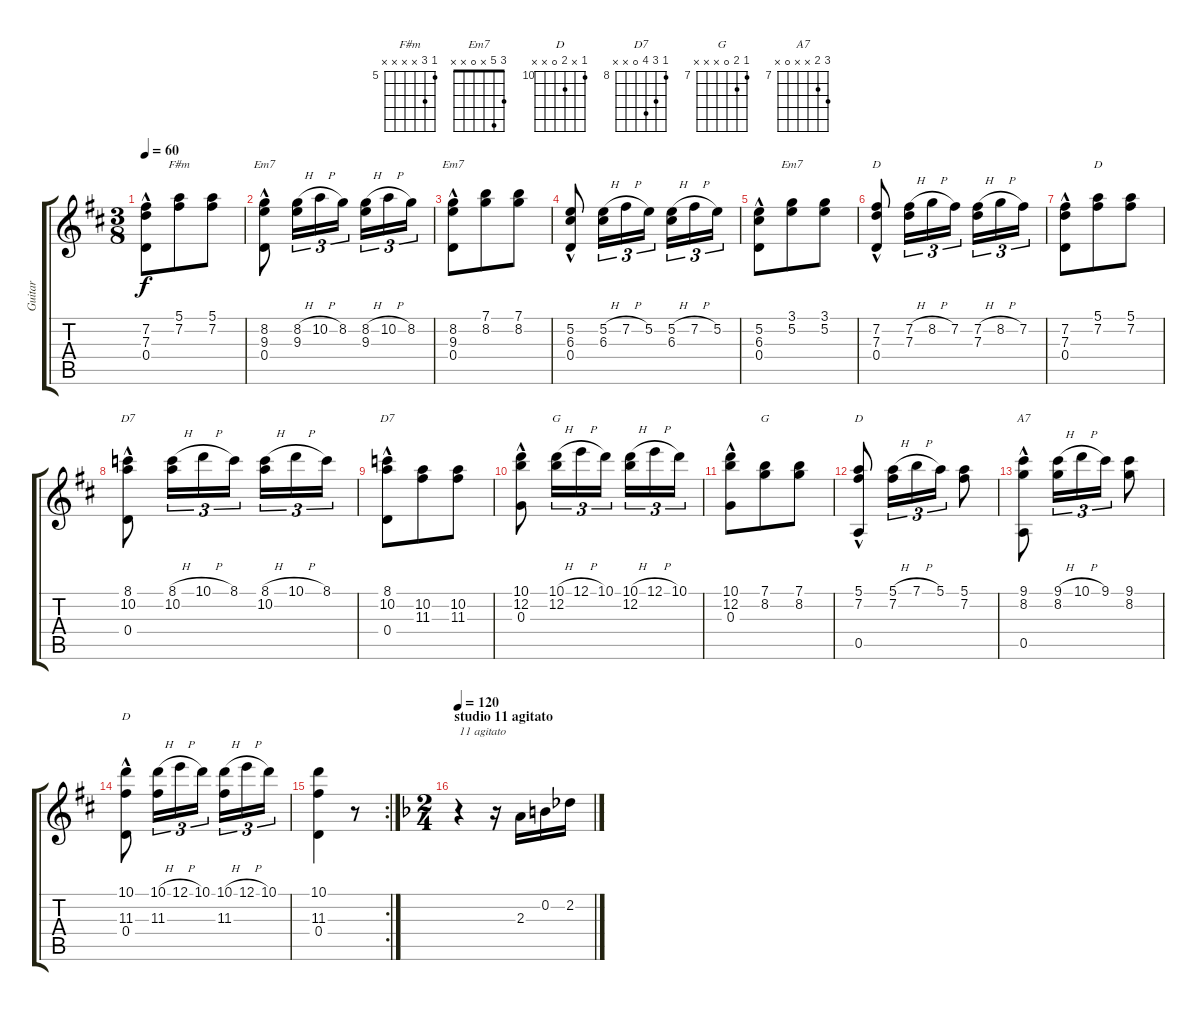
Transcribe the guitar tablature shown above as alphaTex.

\track ("Guitar" "Guitar") {instrument acousticguitarnylon}
\staff {score tabs}
\tuning (E4 B3 G3 D3 A2 E2) {hide}
\chord ("F#m" 5 7 x x x x) {firstfret 5}
\chord ("Em7" x 8 9 0 x x) {firstfret 8}
\chord ("Em7" 7 8 9 0 x x) {firstfret 7}
\chord ("Em7" 3 5 x 0 x x)
\chord ("D" x 7 7 0 x x) {firstfret 7 barre 7}
\chord ("D" 5 7 7 x x x) {firstfret 5}
\chord ("D7" 8 10 x 0 x x) {firstfret 8}
\chord ("D7" 8 10 11 0 x x) {firstfret 8}
\chord ("G" 10 12 0 x x x) {firstfret 10}
\chord ("G" 7 8 0 x x x) {firstfret 7}
\chord ("D" 5 7 7 x x x) {firstfret 4}
\chord ("A7" 9 8 x x 0 x) {firstfret 7}
\chord ("D" 10 x 11 0 x x) {firstfret 10}
\ts (3 8)
\tempo 60
\clef g2
\ks d
(7.2 7.3 0.4{hac}).8{dy f} (5.1 7.2).8{ch "F#m"} (5.1 7.2).8 |
(8.2 9.3 0.4{hac}).8{ch "Em7"} (8.2{h} 9.3).16{tu (3 2)} 10.2{h}.16{tu (3 2)} 8.2.16{tu (3 2)} (8.2{h} 9.3).16{tu (3 2)} 10.2{h}.16{tu (3 2)} 8.2.16{tu (3 2)} |
(8.2 9.3 0.4{hac}).8{ch "Em7"} (7.1 8.2).8 (7.1 8.2).8 |
(5.2 6.3 0.4{hac}).8 (5.2{h} 6.3).16{tu (3 2)} 7.2{h}.16{tu (3 2)} 5.2.16{tu (3 2)} (5.2{h} 6.3).16{tu (3 2)} 7.2{h}.16{tu (3 2)} 5.2.16{tu (3 2)} |
(5.2 6.3 0.4{hac}).8 (3.1 5.2).8{ch "Em7"} (3.1 5.2).8 |
(7.2 7.3 0.4{hac}).8{ch "D"} (7.2{h} 7.3).16{tu (3 2)} 8.2{h}.16{tu (3 2)} 7.2.16{tu (3 2)} (7.2{h} 7.3).16{tu (3 2)} 8.2{h}.16{tu (3 2)} 7.2.16{tu (3 2)} |
(7.2 7.3 0.4{hac}).8 (5.1 7.2).8{ch "D"} (5.1 7.2).8 |
(8.1 10.2 0.4{hac}).8{ch "D7"} (8.1{h} 10.2).16{tu (3 2)} 10.1{h}.16{tu (3 2)} 8.1.16{tu (3 2)} (8.1{h} 10.2).16{tu (3 2)} 10.1{h}.16{tu (3 2)} 8.1.16{tu (3 2)} |
(8.1 10.2 0.4{hac}).8{ch "D7"} (10.2 11.3).8 (10.2 11.3).8 |
(10.1 12.2 0.3{hac}).8 (10.1{h} 12.2).16{tu (3 2) ch "G"} 12.1{h}.16{tu (3 2)} 10.1.16{tu (3 2)} (10.1{h} 12.2).16{tu (3 2)} 12.1{h}.16{tu (3 2)} 10.1.16{tu (3 2)} |
(10.1 12.2 0.3{hac}).8 (7.1 8.2).8{ch "G"} (7.1 8.2).8 |
(5.1 7.2 0.5{hac}).8{ch "D"} (5.1{h} 7.2).16{tu (3 2)} 7.1{h}.16{tu (3 2)} 5.1.16{tu (3 2)} (5.1 7.2).8 |
(9.1 8.2 0.5{hac}).8{ch "A7"} (9.1{h} 8.2).16{tu (3 2)} 10.1{h}.16{tu (3 2)} 9.1.16{tu (3 2)} (9.1 8.2).8 |
(10.1 11.3 0.4{hac}).8{ch "D"} (10.1{h} 11.3).16{tu (3 2)} 12.1{h}.16{tu (3 2)} 10.1.16{tu (3 2)} (10.1{h} 11.3).16{tu (3 2)} 12.1{h}.16{tu (3 2)} 10.1.16{tu (3 2)} |
\rc 2
(10.1 11.3 0.4).4 r.8 |
\ts (2 4)
\section ("" "studio 11 agitato")
\tempo 120
\ks f
r.4{txt "11 agitato"} r.16 2.3.16 0.2.16 2.2.16
